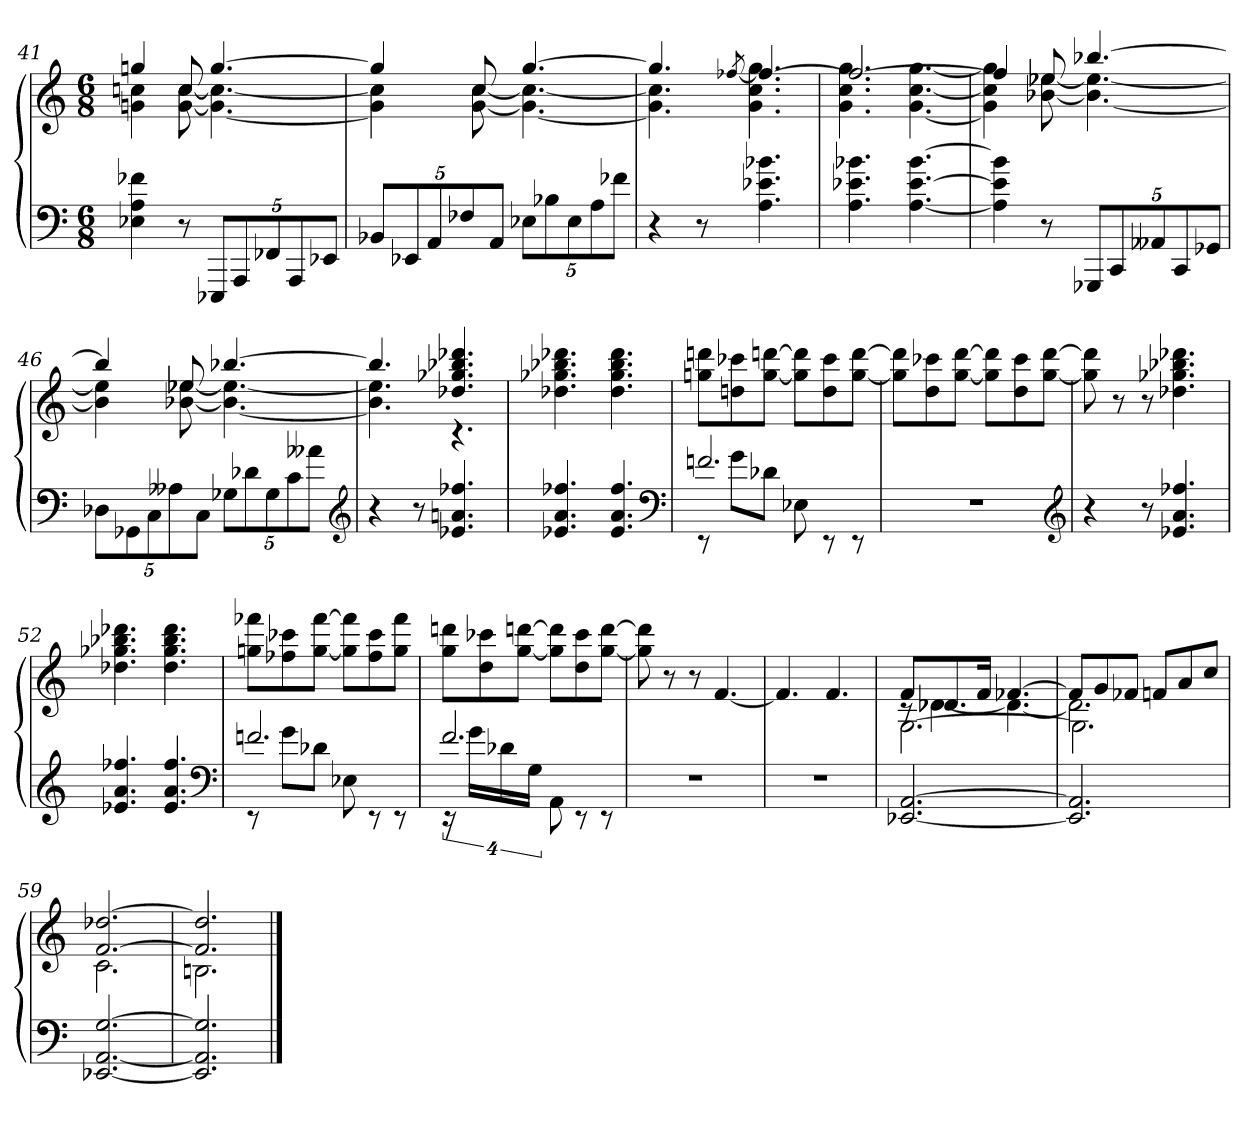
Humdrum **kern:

**kern	**kern
*part1	*part1
*staff2	*staff1
*clefF4	*clefG2
*k[]	*k[]
*M6/8	*M6/8
=41	=41
*	*^
4E-X 4A 4f-X	4ggn	4gn 4ccn
8r	8cc	[8g [8cc
40%3EEE-XL	[4.gg	4.g_ 4.cc_
40%3AAA	.	.
40%3FF-X	.	.
40%3AAA	.	.
40%3EE-XJ	.	.
=42	=42	=42
40%3BB-XL	4gg]	4g] 4cc]
40%3EE-X	.	.
40%3AA	.	.
40%3F-X	.	.
.	8cc	[8g [8cc
40%3AAJ	.	.
40%3E-XL	[4.gg	4.g_ 4.cc_
40%3B-X	.	.
40%3E-	.	.
40%3A	.	.
40%3f-XJ	.	.
=43	=43	=43
4r	4.gg]	4.g] 4.cc]
8r	.	.
.	[8qff-X/	.
4.A 4.e-X 4.b-X	4.ff-_	4.g 4.cc 4.gg
=44	=44	=44
4.A 4.e-X 4.b-X	2.ff-_	4.g 4.cc 4.gg
[4.A [4.e- [4.b-	.	[4.g [4.cc [4.gg
=45	=45	=45
4A] 4e-] 4b-]	4ff-]	4g] 4cc] 4gg]
8r	8ee-X	[8b-X [8ee-X
40%3GGG-XL	[4.bb-X	4.b-_ 4.ee-_
40%3CC	.	.
40%3AA--X	.	.
40%3CC	.	.
40%3GG-XJ	.	.
=46	=46	=46
40%3D-XL	4bb-]	4b-] 4ee-]
40%3GG-X	.	.
40%3C	.	.
40%3A--X	.	.
.	8ee-X	[8b-X [8ee-X
40%3CJ	.	.
40%3G-XL	[4.bb-X	4.b-_ 4.ee-_
40%3d-X	.	.
40%3G-	.	.
40%3c	.	.
40%3a--XJ	.	.
*clefG2	*	*
=47	=47	=47
4r	4.bb-]	4.b-] 4.ee-]
8r	.	.
4.e-X 4.an 4.ff-X	4.dd-X 4.gg-X 4.bb-X 4.ddd-X	4.rc
*	*v	*v
=48	=48
4.e-X 4.a 4.ff-X	4.dd-X 4.gg-X 4.bb-X 4.ddd-X
4.e- 4.a 4.ff-	4.dd- 4.gg- 4.bb- 4.ddd-
*clefF4	*
=49	=49
*^	*
2.fn	8rEE	8ggn 8dddnL
.	8gL	8ddn 8ccc-X
.	8d-XJ	[8gg [8dddnJ
.	8E-X	8gg] 8ddd]L
.	8rEE	8dd 8ccc-
.	8rEE	[8gg [8dddJ
*v	*v	*
=50	=50
2.r	8gg] 8ddd]L
.	8dd 8ccc-X
.	[8gg [8dddJ
.	8gg] 8ddd]L
.	8dd 8ccc-
.	[8gg [8dddJ
*clefG2	*
=51	=51
4r	8gg] 8ddd]
.	8r
8r	8r
4.e-X 4.a 4.ff-X	4.dd-X 4.gg-X 4.bb-X 4.ddd-X
=52	=52
4.e-X 4.a 4.ff-X	4.dd-X 4.gg-X 4.bb-X 4.ddd-X
4.e- 4.a 4.ff-	4.dd- 4.gg- 4.bb- 4.ddd-
*clefF4	*
=53	=53
*^	*
2.fn	8rEE	8ggn 8fff-XL
.	8gL	8ff-X 8ccc-X
.	8d-XJ	[8gg [8fff-J
.	8E-X	8gg] 8fff-]L
.	8rEE	8ff- 8ccc-
.	8rEE	8gg 8fff-J
=54	=54	=54
2.f	32%3rEE	8gg 8dddnL
.	32%3gLL	.
.	.	8dd 8ccc-X
.	32%3d-X	.
.	.	[8gg [8dddnJ
.	32%3GJJ	.
.	8AA	8gg] 8ddd]L
.	8rEE	8dd 8ccc-
.	8rEE	[8gg [8dddJ
*v	*v	*
=55	=55
2.r	8gg] 8ddd]
.	8r
.	8r
.	[4.f
=56	=56
2.r	4.f]
.	4.f
=57	=57
*	*^
*	*	*^
[2.EE-X [2.AA	8fL	8rc	[2.G\
.	8.d-X	[4d-X	.
.	16fJk	.	.
.	[4.f-X	4.d-_	.
=58	=58	=58	=58
2.EE-] 2.AA]	8f-L]	2.d-]	2.G\]
.	8g	.	.
.	8f-XJ	.	.
.	8fnL	.	.
.	8a	.	.
.	8ccJ	.	.
*	*	*v	*v
=59	=59	=59
[2.EE-X [2.AA [2.G	[2.f [2.dd-X	2.c
=60	=60	=60
2.EE-] 2.AA] 2.G]	2.f] 2.dd-]	2.Bn
*	*v	*v
==	==
*-	*-
